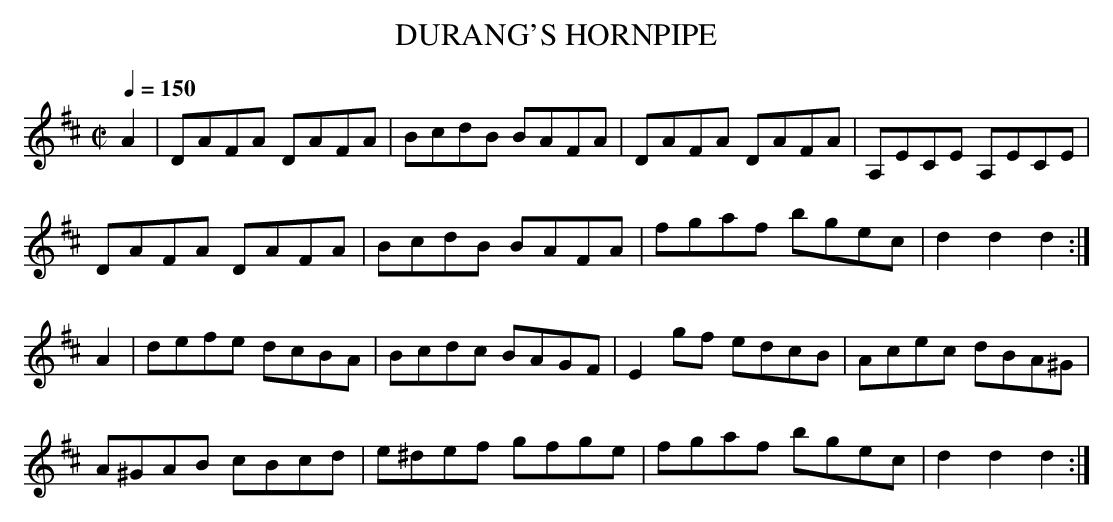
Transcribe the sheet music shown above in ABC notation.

X:1
T:DURANG'S HORNPIPE
Q:1/4=150
M:C|
L:1/8
K:D
A2|DAFA DAFA|BcdB BAFA|DAFA DAFA|A,ECE A,ECE|
DAFA DAFA|BcdB BAFA|fgaf bgec|d2d2d2:|
A2|defe dcBA|Bcdc BAGF|E2gf edcB|Acec dBA^G|
A^GAB cBcd|e^def gfge|fgaf bgec|d2d2d2:|
